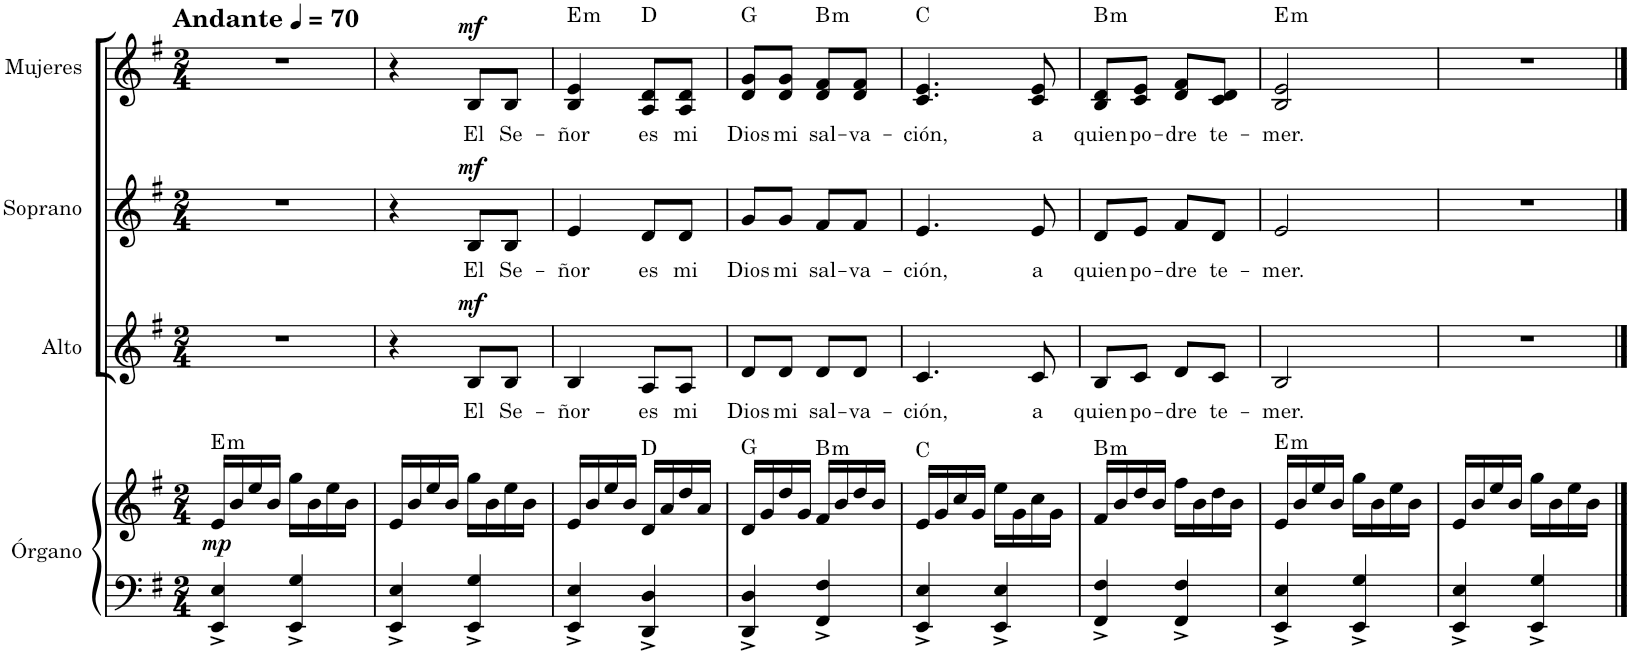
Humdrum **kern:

**kern	**kern	**dynam	**harte	**kern	**text	**dynam	**kern	**text	**dynam	**kern	**text	**dynam	**harte
*part4	*part4	*part4	*part4	*part3	*part3	*part3	*part2	*part2	*part2	*part1	*part1	*part1	*part1
*staff5	*staff4	*staff4/5	*	*staff3	*staff3	*staff3	*staff2	*staff2	*staff2	*staff1	*staff1	*staff1	*
*I"Órgano	*	*	*	*I"Alto	*	*	*I"Soprano	*	*	*I"Mujeres	*	*	*
*	*	*	*	*I'A.	*	*	*I'S.	*	*	*	*	*	*
*clefF4	*clefG2	*	*	*clefG2	*	*	*clefG2	*	*	*clefG2	*	*	*
*k[f#]	*k[f#]	*	*	*k[f#]	*	*	*k[f#]	*	*	*k[f#]	*	*	*
*M2/4	*M2/4	*	*	*M2/4	*	*	*M2/4	*	*	*M2/4	*	*	*
*MM70	*MM70	*	*	*MM70	*	*	*MM70	*	*	*MM70	*	*	*
=1	=1	=1	=1	=1	=1	=1	=1	=1	=1	=1	=1	=1	=1
!	!	!	!	!	!	!	!	!	!	!LO:TX:a:B:t=Andante	!	!	!
!	!	!LO:DY:b	!LO:H:kt=m	!	!	!	!	!	!	!	!	!	!
4EE/^ 4E/^	16e/LL	mp	E:min	2r	.	.	2r	.	.	2r	.	.	.
.	16b/	.	.	.	.	.	.	.	.	.	.	.	.
.	16ee/	.	.	.	.	.	.	.	.	.	.	.	.
.	16b/JJ	.	.	.	.	.	.	.	.	.	.	.	.
4EE/^ 4G/^	16gg\LL	.	.	.	.	.	.	.	.	.	.	.	.
.	16b\	.	.	.	.	.	.	.	.	.	.	.	.
.	16ee\	.	.	.	.	.	.	.	.	.	.	.	.
.	16b\JJ	.	.	.	.	.	.	.	.	.	.	.	.
=2	=2	=2	=2	=2	=2	=2	=2	=2	=2	=2	=2	=2	=2
4EE/^ 4E/^	16e/LL	.	.	4r	.	.	4r	.	.	4r	.	.	.
.	16b/	.	.	.	.	.	.	.	.	.	.	.	.
.	16ee/	.	.	.	.	.	.	.	.	.	.	.	.
.	16b/JJ	.	.	.	.	.	.	.	.	.	.	.	.
!	!	!	!	!	!LO:LY:b	!LO:DY:a	!	!LO:LY:b	!LO:DY:a	!	!LO:LY:b	!LO:DY:a	!
4EE/^ 4G/^	16gg\LL	.	.	8B/L	El	mf	8B/L	El	mf	8B/L	El	mf	.
.	16b\	.	.	.	.	.	.	.	.	.	.	.	.
!	!	!	!	!	!LO:LY:b	!	!	!LO:LY:b	!	!	!LO:LY:b	!	!
.	16ee\	.	.	8B/J	Se-	.	8B/J	Se-	.	8B/J	Se-	.	.
.	16b\JJ	.	.	.	.	.	.	.	.	.	.	.	.
=3	=3	=3	=3	=3	=3	=3	=3	=3	=3	=3	=3	=3	=3
!	!	!	!	!	!LO:LY:b	!	!	!LO:LY:b	!	!	!LO:LY:b	!	!LO:H:kt=m
4EE/^ 4E/^	16e/LL	.	.	4B/	-ñor	.	4e/	-ñor	.	4B/ 4e/	-ñor	.	E:min
.	16b/	.	.	.	.	.	.	.	.	.	.	.	.
.	16ee/	.	.	.	.	.	.	.	.	.	.	.	.
.	16b/JJ	.	.	.	.	.	.	.	.	.	.	.	.
!	!	!	!	!	!LO:LY:b	!	!	!LO:LY:b	!	!	!LO:LY:b	!	!
4DD/^ 4D/^	16d/LL	.	D:maj	8A/L	es	.	8d/L	es	.	8A/ 8d/L	es	.	D:maj
.	16a/	.	.	.	.	.	.	.	.	.	.	.	.
!	!	!	!	!	!LO:LY:b	!	!	!LO:LY:b	!	!	!LO:LY:b	!	!
.	16dd/	.	.	8A/J	mi	.	8d/J	mi	.	8A/ 8d/J	mi	.	.
.	16a/JJ	.	.	.	.	.	.	.	.	.	.	.	.
=4	=4	=4	=4	=4	=4	=4	=4	=4	=4	=4	=4	=4	=4
!	!	!	!	!	!LO:LY:b	!	!	!LO:LY:b	!	!	!LO:LY:b	!	!
4DD/^ 4D/^	16d/LL	.	G:maj	8d/L	Dios	.	8g/L	Dios	.	8d/ 8g/L	Dios	.	G:maj
.	16g/	.	.	.	.	.	.	.	.	.	.	.	.
!	!	!	!	!	!LO:LY:b	!	!	!LO:LY:b	!	!	!LO:LY:b	!	!
.	16dd/	.	.	8d/J	mi	.	8g/J	mi	.	8d/ 8g/J	mi	.	.
.	16g/JJ	.	.	.	.	.	.	.	.	.	.	.	.
!	!	!	!LO:H:kt=m	!	!LO:LY:b	!	!	!LO:LY:b	!	!	!LO:LY:b	!	!LO:H:kt=m
4FF#/^ 4F#/^	16f#/LL	.	B:min	8d/L	sal-	.	8f#/L	sal-	.	8d/ 8f#/L	sal-	.	B:min
.	16b/	.	.	.	.	.	.	.	.	.	.	.	.
!	!	!	!	!	!LO:LY:b	!	!	!LO:LY:b	!	!	!LO:LY:b	!	!
.	16dd/	.	.	8d/J	-va-	.	8f#/J	-va-	.	8d/ 8f#/J	-va-	.	.
.	16b/JJ	.	.	.	.	.	.	.	.	.	.	.	.
=5	=5	=5	=5	=5	=5	=5	=5	=5	=5	=5	=5	=5	=5
!	!	!	!	!	!LO:LY:b	!	!	!LO:LY:b	!	!	!LO:LY:b	!	!
4EE/^ 4E/^	16e/LL	.	C:maj	4.c/	-ción,	.	4.e/	-ción,	.	4.c/ 4.e/	-ción,	.	C:maj
.	16g/	.	.	.	.	.	.	.	.	.	.	.	.
.	16cc/	.	.	.	.	.	.	.	.	.	.	.	.
.	16g/JJ	.	.	.	.	.	.	.	.	.	.	.	.
4EE/^ 4E/^	16ee\LL	.	.	.	.	.	.	.	.	.	.	.	.
.	16g\	.	.	.	.	.	.	.	.	.	.	.	.
!	!	!	!	!	!LO:LY:b	!	!	!LO:LY:b	!	!	!LO:LY:b	!	!
.	16cc\	.	.	8c/	a	.	8e/	a	.	8c/ 8e/	a	.	.
.	16g\JJ	.	.	.	.	.	.	.	.	.	.	.	.
=6	=6	=6	=6	=6	=6	=6	=6	=6	=6	=6	=6	=6	=6
!	!	!	!LO:H:kt=m	!	!LO:LY:b	!	!	!LO:LY:b	!	!	!LO:LY:b	!	!LO:H:kt=m
4FF#/^ 4F#/^	16f#/LL	.	B:min	8B/L	quien	.	8d/L	quien	.	8B/ 8d/L	quien	.	B:min
.	16b/	.	.	.	.	.	.	.	.	.	.	.	.
!	!	!	!	!	!LO:LY:b	!	!	!LO:LY:b	!	!	!LO:LY:b	!	!
.	16dd/	.	.	8c/J	po-	.	8e/J	po-	.	8c/ 8e/J	po-	.	.
.	16b/JJ	.	.	.	.	.	.	.	.	.	.	.	.
!	!	!	!	!	!LO:LY:b	!	!	!LO:LY:b	!	!	!LO:LY:b	!	!
4FF#/^ 4F#/^	16ff#\LL	.	.	8d/L	-dre	.	8f#/L	-dre	.	8d/ 8f#/L	-dre	.	.
.	16b\	.	.	.	.	.	.	.	.	.	.	.	.
!	!	!	!	!	!LO:LY:b	!	!	!LO:LY:b	!	!	!LO:LY:b	!	!
.	16dd\	.	.	8c/J	te-	.	8d/J	te-	.	8c/ 8d/J	te-	.	.
.	16b\JJ	.	.	.	.	.	.	.	.	.	.	.	.
=7	=7	=7	=7	=7	=7	=7	=7	=7	=7	=7	=7	=7	=7
!	!	!	!LO:H:kt=m	!	!LO:LY:b	!	!	!LO:LY:b	!	!	!LO:LY:b	!	!LO:H:kt=m
4EE/^ 4E/^	16e/LL	.	E:min	2B/	-mer.	.	2e/	-mer.	.	2B/ 2e/	-mer.	.	E:min
.	16b/	.	.	.	.	.	.	.	.	.	.	.	.
.	16ee/	.	.	.	.	.	.	.	.	.	.	.	.
.	16b/JJ	.	.	.	.	.	.	.	.	.	.	.	.
4EE/^ 4G/^	16gg\LL	.	.	.	.	.	.	.	.	.	.	.	.
.	16b\	.	.	.	.	.	.	.	.	.	.	.	.
.	16ee\	.	.	.	.	.	.	.	.	.	.	.	.
.	16b\JJ	.	.	.	.	.	.	.	.	.	.	.	.
=8	=8	=8	=8	=8	=8	=8	=8	=8	=8	=8	=8	=8	=8
4EE/^ 4E/^	16e/LL	.	.	2r	.	.	2r	.	.	2r	.	.	.
.	16b/	.	.	.	.	.	.	.	.	.	.	.	.
.	16ee/	.	.	.	.	.	.	.	.	.	.	.	.
.	16b/JJ	.	.	.	.	.	.	.	.	.	.	.	.
4EE/^ 4G/^	16gg\LL	.	.	.	.	.	.	.	.	.	.	.	.
.	16b\	.	.	.	.	.	.	.	.	.	.	.	.
.	16ee\	.	.	.	.	.	.	.	.	.	.	.	.
.	16b\JJ	.	.	.	.	.	.	.	.	.	.	.	.
==	==	==	==	==	==	==	==	==	==	==	==	==	==
*-	*-	*-	*-	*-	*-	*-	*-	*-	*-	*-	*-	*-	*-
